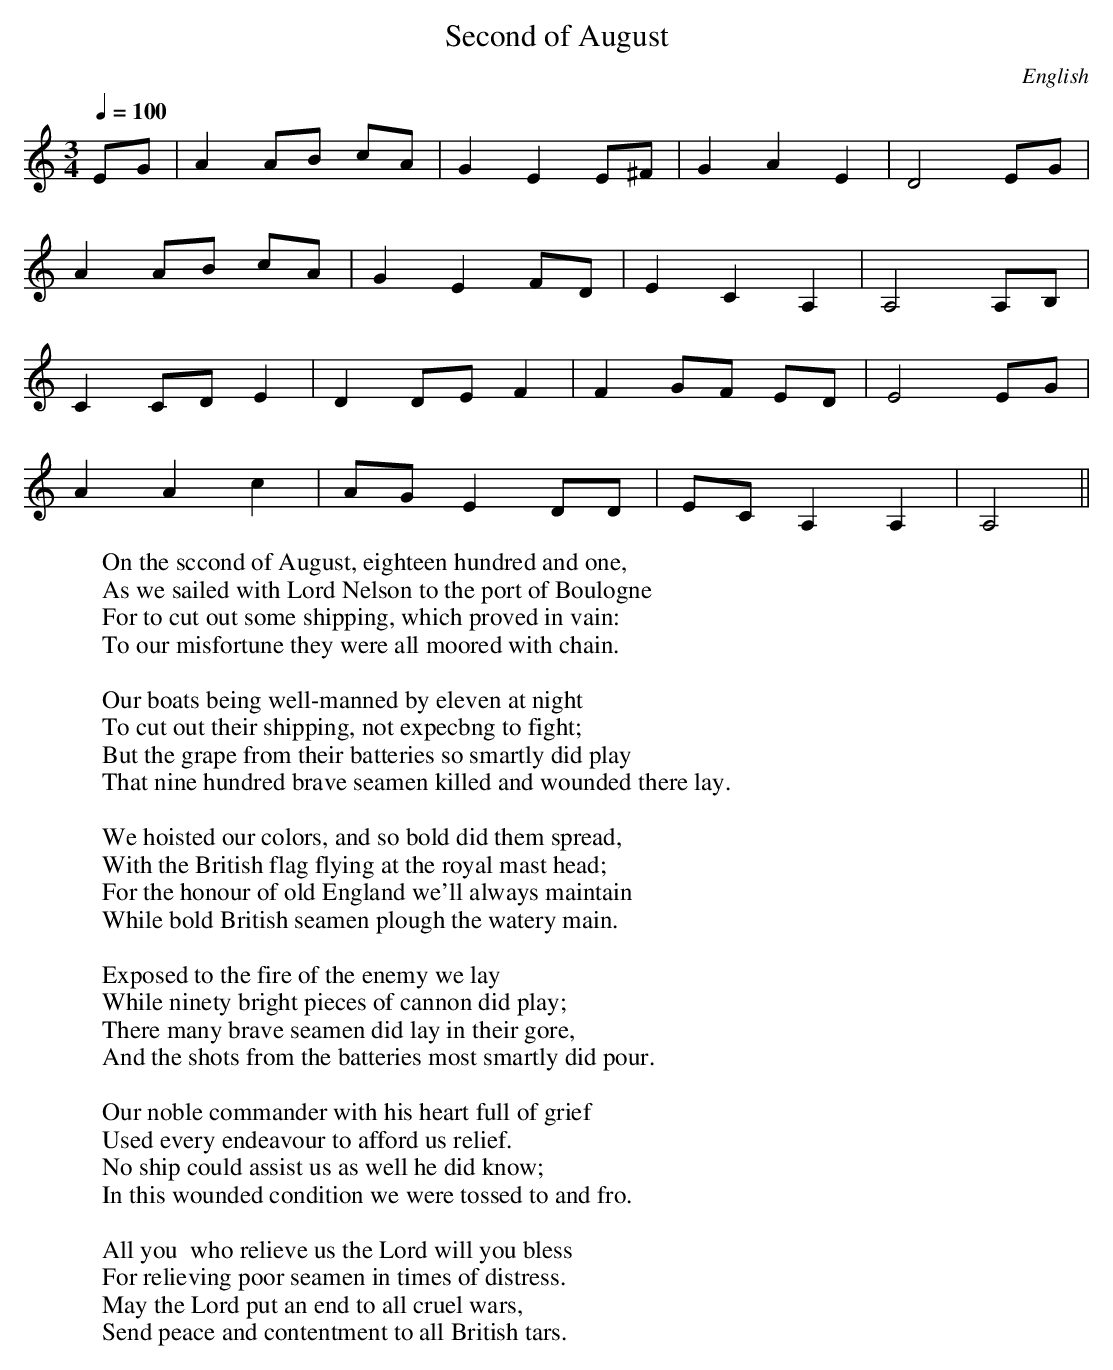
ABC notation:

X:1
T:Second of August
O:English
M:3/4
L:1/8
Q:1/4=100
W:On the sccond of August, eighteen hundred and one,
W:As we sailed with Lord Nelson to the port of Boulogne
W:For to cut out some shipping, which proved in vain:
W:To our misfortune they were all moored with chain.
W:
W:Our boats being well-manned by eleven at night
W:To cut out their shipping, not expecbng to fight;
W:But the grape from their batteries so smartly did play
W:That nine hundred brave seamen killed and wounded there lay.
W:
W:We hoisted our colors, and so bold did them spread,
W:With the British flag flying at the royal mast head;
W:For the honour of old England we'll always maintain
W:While bold British seamen plough the watery main.
W:
W:Exposed to the fire of the enemy we lay
W:While ninety bright pieces of cannon did play;
W:There many brave seamen did lay in their gore,
W:And the shots from the batteries most smartly did pour.
W:
W:Our noble commander with his heart full of grief
W:Used every endeavour to afford us relief.
W:No ship could assist us as well he did know;
W:In this wounded condition we were tossed to and fro.
W:
W:All you  who relieve us the Lord will you bless
W:For relieving poor seamen in times of distress.
W:May the Lord put an end to all cruel wars,
W:Send peace and contentment to all British tars.
K:C
EG |A2 A-B c-A|G2 E2 E^F|G2 A2 E2|D4 EG|
A2 A-B c-A|G2 E2 FD|E2 C2 A,2|A,4 A,B,|
C2 C-D E2|D2 D-E F2|F2 G-F E-D|E4 E-G|
A2 A2 c2|A-G E2 DD|E-C A,2 A,2|A,4 ||
